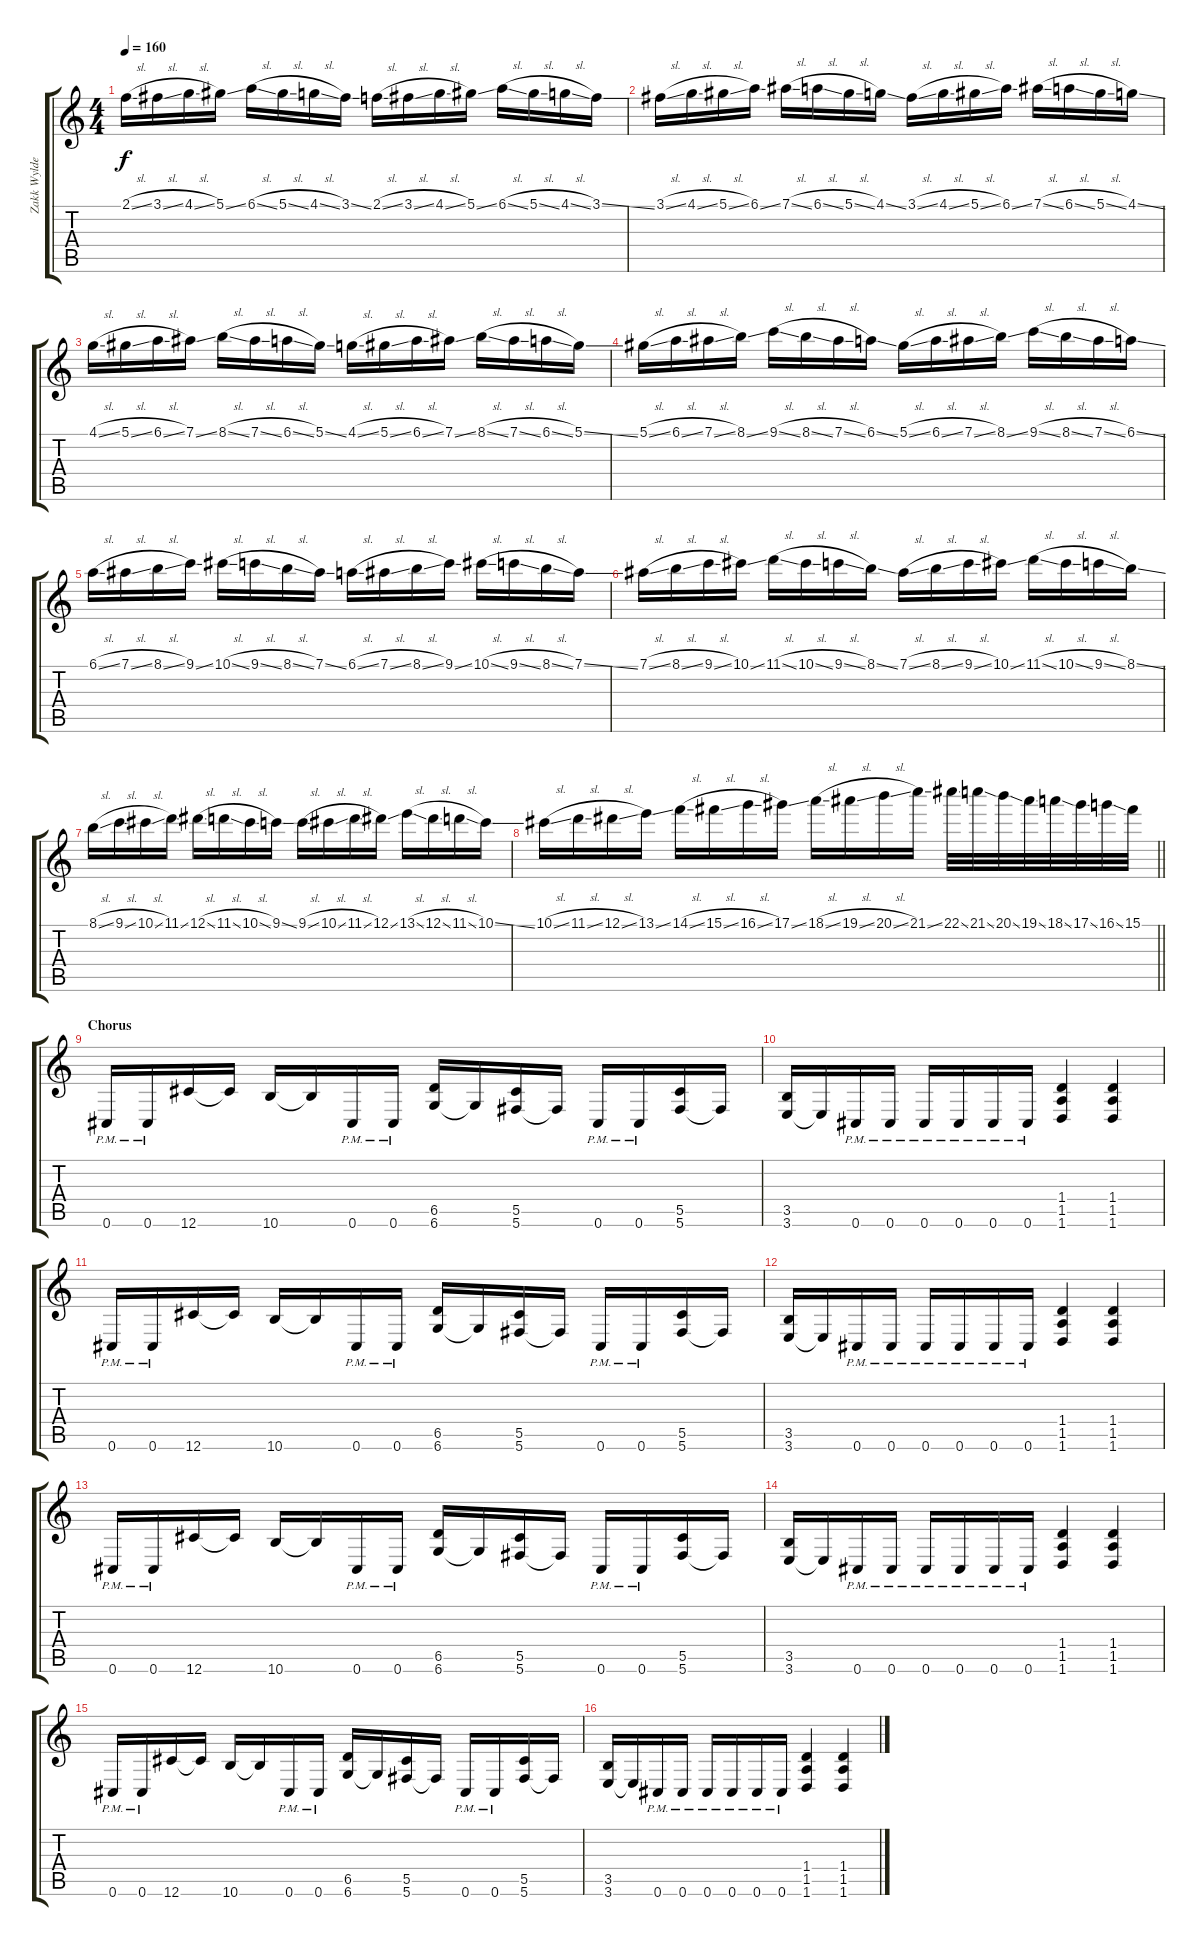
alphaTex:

\track ("Zakk Wylde" "Zakk Wylde") {instrument distortionguitar}
\staff {score tabs}
\tuning (Eb4 Bb3 Gb3 Db3 Ab2 Db2) {hide}
\ts (4 4)
\tempo 160
\clef g2
\ks c
2.1{sl}.16{dy f} 3.1{sl}.16 4.1{sl}.16 5.1{ss}.16 6.1{sl}.16 5.1{sl}.16 4.1{sl}.16 3.1{ss}.16 2.1{sl}.16 3.1{sl}.16 4.1{sl}.16 5.1{ss}.16 6.1{sl}.16 5.1{sl}.16 4.1{sl}.16 3.1{ss}.16 |
3.1{sl}.16 4.1{sl}.16 5.1{sl}.16 6.1{ss}.16 7.1{sl}.16 6.1{sl}.16 5.1{sl}.16 4.1{ss}.16 3.1{sl}.16 4.1{sl}.16 5.1{sl}.16 6.1{ss}.16 7.1{sl}.16 6.1{sl}.16 5.1{sl}.16 4.1{ss}.16 |
4.1{sl}.16 5.1{sl}.16 6.1{sl}.16 7.1{ss}.16 8.1{sl}.16 7.1{sl}.16 6.1{sl}.16 5.1{ss}.16 4.1{sl}.16 5.1{sl}.16 6.1{sl}.16 7.1{ss}.16 8.1{sl}.16 7.1{sl}.16 6.1{sl}.16 5.1{ss}.16 |
5.1{sl}.16 6.1{sl}.16 7.1{sl}.16 8.1{ss}.16 9.1{sl}.16 8.1{sl}.16 7.1{sl}.16 6.1{ss}.16 5.1{sl}.16 6.1{sl}.16 7.1{sl}.16 8.1{ss}.16 9.1{sl}.16 8.1{sl}.16 7.1{sl}.16 6.1{ss}.16 |
6.1{sl}.16 7.1{sl}.16 8.1{sl}.16 9.1{ss}.16 10.1{sl}.16 9.1{sl}.16 8.1{sl}.16 7.1{ss}.16 6.1{sl}.16 7.1{sl}.16 8.1{sl}.16 9.1{ss}.16 10.1{sl}.16 9.1{sl}.16 8.1{sl}.16 7.1{ss}.16 |
7.1{sl}.16 8.1{sl}.16 9.1{sl}.16 10.1{ss}.16 11.1{sl}.16 10.1{sl}.16 9.1{sl}.16 8.1{ss}.16 7.1{sl}.16 8.1{sl}.16 9.1{sl}.16 10.1{ss}.16 11.1{sl}.16 10.1{sl}.16 9.1{sl}.16 8.1{ss}.16 |
8.1{sl}.16 9.1{sl}.16 10.1{sl}.16 11.1{ss}.16 12.1{sl}.16 11.1{sl}.16 10.1{sl}.16 9.1{ss}.16 9.1{sl}.16 10.1{sl}.16 11.1{sl}.16 12.1{ss}.16 13.1{sl}.16 12.1{sl}.16 11.1{sl}.16 10.1{ss}.16 |
\barLineRight lightlight
10.1{sl}.16 11.1{sl}.16 12.1{sl}.16 13.1{ss}.16 14.1{sl}.16 15.1{sl}.16 16.1{sl}.16 17.1{ss}.16 18.1{sl}.16 19.1{sl}.16 20.1{sl}.16 21.1{ss}.16 22.1{ss}.32 21.1{ss}.32 20.1{ss}.32 19.1{ss}.32 18.1{ss}.32 17.1{ss}.32 16.1{ss}.32 15.1.32 |
\section ("" "Chorus")
0.6{pm}.16 0.6{pm}.16 12.6.16 12.6{t}.16 10.6.16 10.6{t}.16 0.6{pm}.16 0.6{pm}.16 (6.5 6.6).16 6.6{t}.16 (5.5 5.6).16 5.6{t}.16 0.6{pm}.16 0.6{pm}.16 (5.5 5.6).16 5.6{t}.16 |
(3.5 3.6).16 3.6{t}.16 0.6{pm}.16 0.6{pm}.16 0.6{pm}.16 0.6{pm}.16 0.6{pm}.16 0.6{pm}.16 (1.4 1.5 1.6).4 (1.4 1.5 1.6).4 |
0.6{pm}.16 0.6{pm}.16 12.6.16 12.6{t}.16 10.6.16 10.6{t}.16 0.6{pm}.16 0.6{pm}.16 (6.5 6.6).16 6.6{t}.16 (5.5 5.6).16 5.6{t}.16 0.6{pm}.16 0.6{pm}.16 (5.5 5.6).16 5.6{t}.16 |
(3.5 3.6).16 3.6{t}.16 0.6{pm}.16 0.6{pm}.16 0.6{pm}.16 0.6{pm}.16 0.6{pm}.16 0.6{pm}.16 (1.4 1.5 1.6).4 (1.4 1.5 1.6).4 |
0.6{pm}.16 0.6{pm}.16 12.6.16 12.6{t}.16 10.6.16 10.6{t}.16 0.6{pm}.16 0.6{pm}.16 (6.5 6.6).16 6.6{t}.16 (5.5 5.6).16 5.6{t}.16 0.6{pm}.16 0.6{pm}.16 (5.5 5.6).16 5.6{t}.16 |
(3.5 3.6).16 3.6{t}.16 0.6{pm}.16 0.6{pm}.16 0.6{pm}.16 0.6{pm}.16 0.6{pm}.16 0.6{pm}.16 (1.4 1.5 1.6).4 (1.4 1.5 1.6).4 |
0.6{pm}.16 0.6{pm}.16 12.6.16 12.6{t}.16 10.6.16 10.6{t}.16 0.6{pm}.16 0.6{pm}.16 (6.5 6.6).16 6.6{t}.16 (5.5 5.6).16 5.6{t}.16 0.6{pm}.16 0.6{pm}.16 (5.5 5.6).16 5.6{t}.16 |
(3.5 3.6).16 3.6{t}.16 0.6{pm}.16 0.6{pm}.16 0.6{pm}.16 0.6{pm}.16 0.6{pm}.16 0.6{pm}.16 (1.4 1.5 1.6).4 (1.4 1.5 1.6).4
